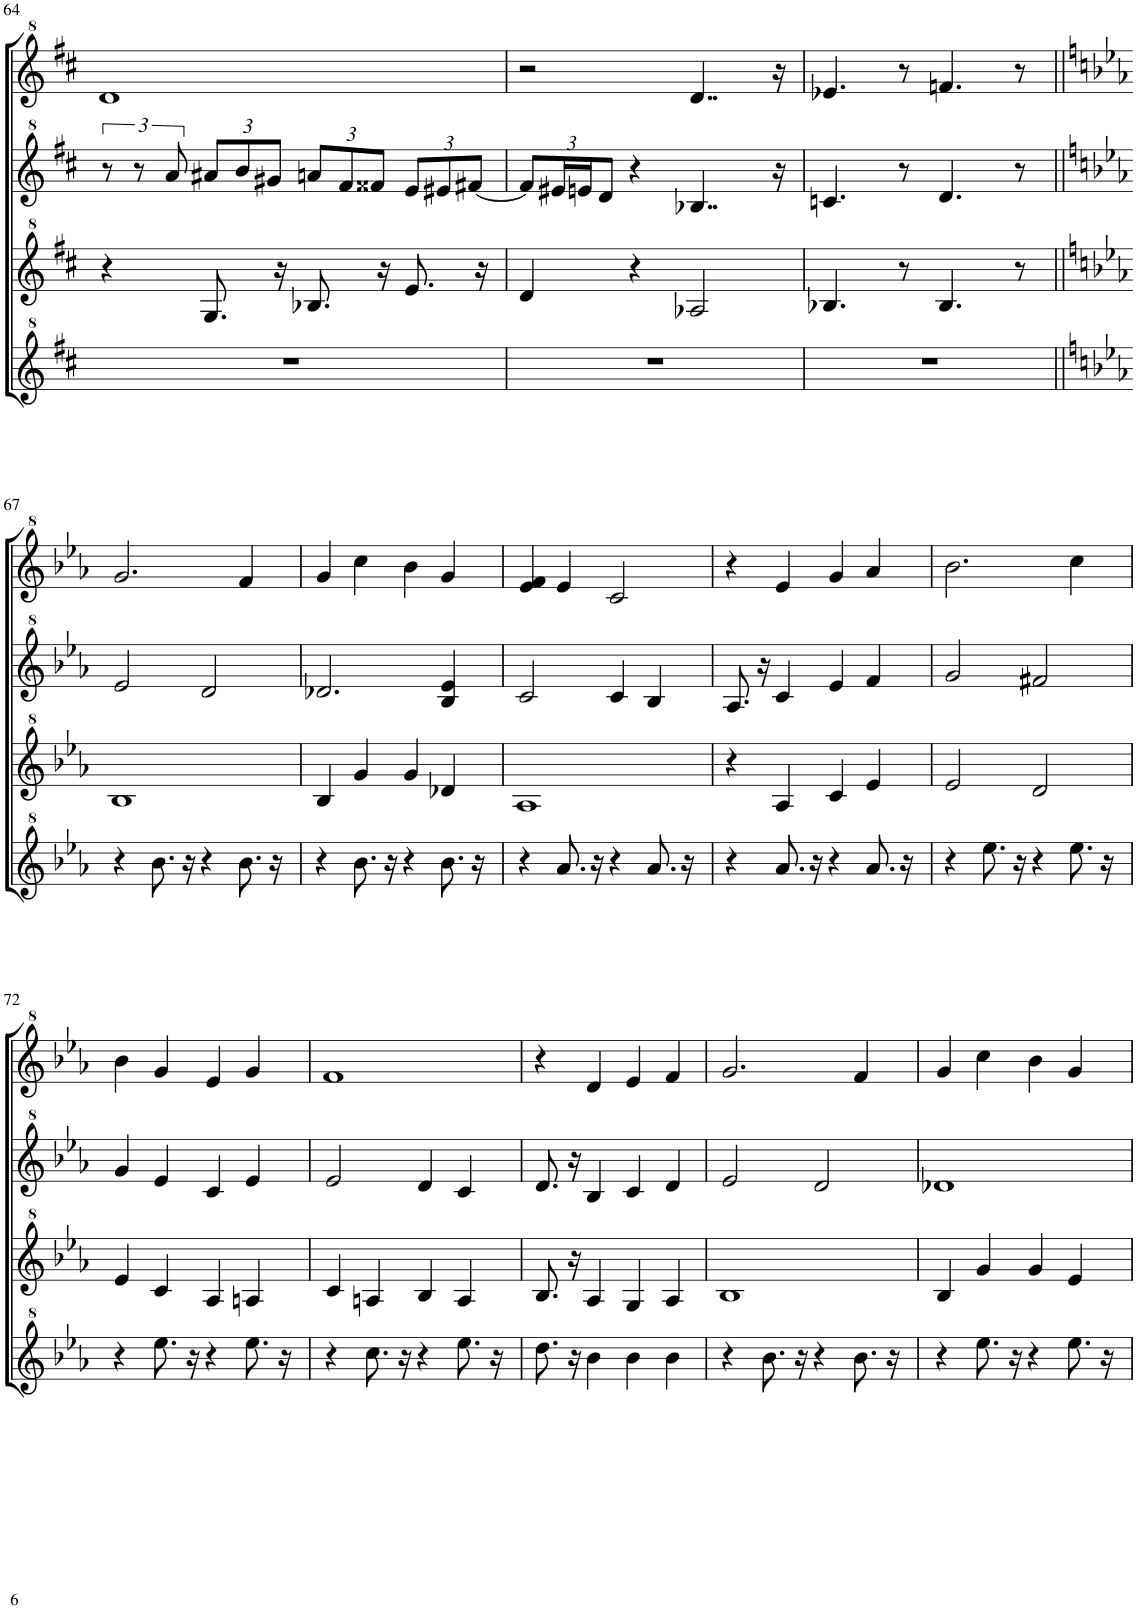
**kern	**kern	**kern	**kern
*part4	*part3	*part2	*part1
*staff4	*staff3	*staff2	*staff1
*I"Tenor Recorder	*I"Tenor Recorder	*I"Tenor Recorder	*I"Street Organ
!!LO:PB:g=z
*clefG^2	*clefG^2	*clefG^2	*clefG^2
*k[f#c#]	*k[f#c#]	*k[f#c#]	*k[f#c#]
*M4/4	*M4/4	*M4/4	*M4/4
*met(c)	*met(c)	*met(c)	*met(c)
=64	=64	=64	=64
1r	4r	12r	1dd
.	.	12r	.
.	.	12aa/	.
*	*	*Xbrackettup	*
.	8.g/	12aa#X/L	.
.	.	12bb/	.
.	.	12gg#X/J	.
.	16r	.	.
.	8.b-X/	12aan/L	.
.	.	12ff#/	.
.	.	12ff##X/J	.
.	16r	.	.
.	8.ee/	12ee/L	.
.	.	12ee#X/	.
.	.	[12ff#X/J	.
.	16r	.	.
=65	=65	=65	=65
1r	4dd/	12ff#/L]	2r
.	.	24ee#X/L	.
.	.	24een/J	.
.	.	12dd/J	.
.	4r	4r	.
.	2a-X/	4..b-X/	4..dd/
.	.	16r	16r
=66	=66	=66	=66
1r	4.b-X/	4.ccn/	4.ee-X/
.	8r	8r	8r
.	4.b-/	4.dd/	4.ffn/
.	8r	8r	8r
!!LO:LB:g=z
=67||	=67||	=67||	=67||
*k[b-e-a-]	*k[b-e-a-]	*k[b-e-a-]	*k[b-e-a-]
4r	1b-	2ee-/	2.gg/
8.bb-\	.	.	.
16r	.	.	.
4r	.	2dd/	.
8.bb-\	.	.	4ff/
16r	.	.	.
=68	=68	=68	=68
4r	4b-/	2.dd-X/	4gg/
8.bb-\	4gg/	.	4ccc\
16r	.	.	.
4r	4gg/	.	4bb-\
8.bb-\	4dd-X/	4b-/ 4ee-/	4gg/
16r	.	.	.
=69	=69	=69	=69
4r	1a-	2cc/	4ee-/ 4ff/
8.aa-/	.	.	4ee-/
16r	.	.	.
4r	.	4cc/	2cc/
8.aa-/	.	4b-/	.
16r	.	.	.
=70	=70	=70	=70
4r	4r	8.a-/	4r
.	.	16r	.
8.aa-/	4a-/	4cc/	4ee-/
16r	.	.	.
4r	4cc/	4ee-/	4gg/
8.aa-/	4ee-/	4ff/	4aa-/
16r	.	.	.
=71	=71	=71	=71
4r	2ee-/	2gg/	2.bb-\
8.eee-\	.	.	.
16r	.	.	.
4r	2dd/	2ff#X/	.
8.eee-\	.	.	4ccc\
16r	.	.	.
!!LO:LB:g=z
=72	=72	=72	=72
4r	4ee-/	4gg/	4bb-\
8.eee-\	4cc/	4ee-/	4gg/
16r	.	.	.
4r	4a-/	4cc/	4ee-/
8.eee-\	4an/	4ee-/	4gg/
16r	.	.	.
=73	=73	=73	=73
4r	4cc/	2ee-/	1ff
8.ccc\	4an/	.	.
16r	.	.	.
4r	4b-/	4dd/	.
8.eee-\	4a/	4cc/	.
16r	.	.	.
=74	=74	=74	=74
8.ddd\	8.b-/	8.dd/	4r
16r	16r	16r	.
4bb-\	4a-/	4b-/	4dd/
4bb-\	4g/	4cc/	4ee-/
4bb-\	4a-/	4dd/	4ff/
=75	=75	=75	=75
4r	1b-	2ee-/	2.gg/
8.bb-\	.	.	.
16r	.	.	.
4r	.	2dd/	.
8.bb-\	.	.	4ff/
16r	.	.	.
=76	=76	=76	=76
4r	4b-/	1dd-X	4gg/
8.eee-\	4gg/	.	4ccc\
16r	.	.	.
4r	4gg/	.	4bb-\
8.eee-\	4ee-/	.	4gg/
16r	.	.	.
=	=	=	=
*-	*-	*-	*-
